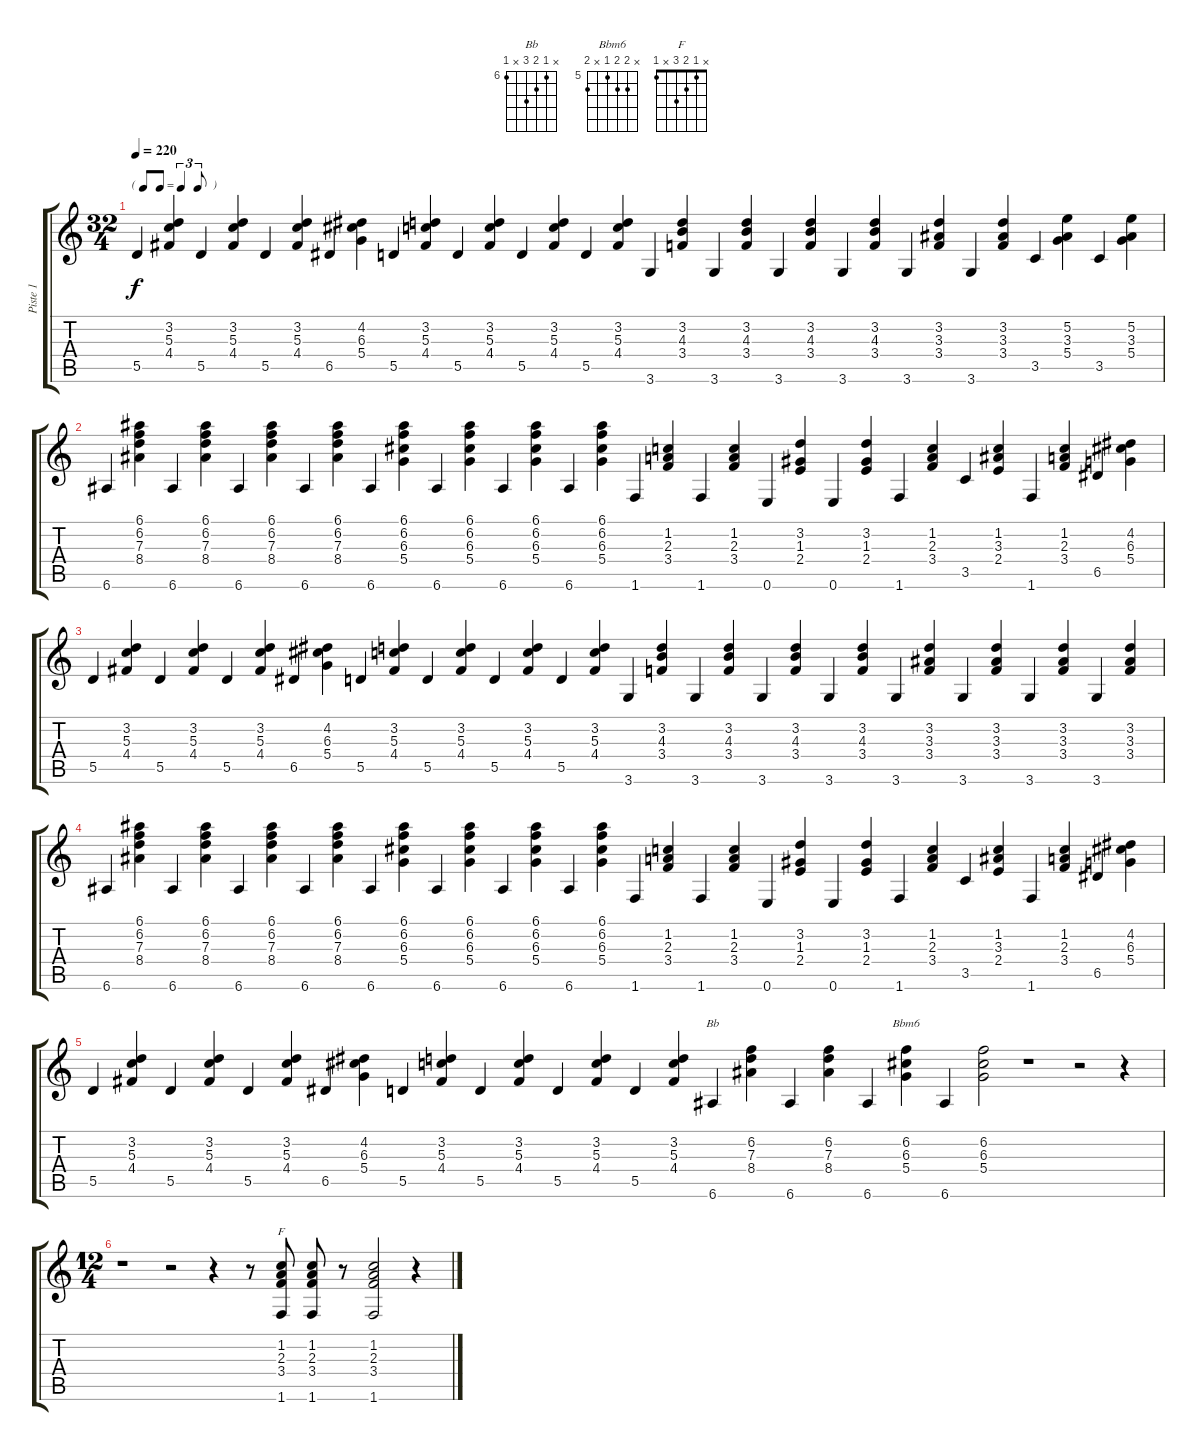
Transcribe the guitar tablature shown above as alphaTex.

\track ("Piste 1" "Piste 1") {instrument acousticguitarsteel}
\staff {score tabs}
\tuning (E4 B3 G3 D3 A2 E2) {hide}
\chord ("Bb" x 6 7 8 x 6) {firstfret 6}
\chord ("Bbm6" x 6 6 5 x 6) {firstfret 5}
\chord ("F" x 1 2 3 x 1)
\ts (32 4)
\tf triplet8th
\tempo 220
\clef g2
\ks c
5.5.4{dy f} (3.2 5.3 4.4).4 5.5.4 (3.2 5.3 4.4).4 5.5.4 (3.2 5.3 4.4).4 6.5.4 (4.2 6.3 5.4).4 5.5.4 (3.2 5.3 4.4).4 5.5.4 (3.2 5.3 4.4).4 5.5.4 (3.2 5.3 4.4).4 5.5.4 (3.2 5.3 4.4).4 3.6.4 (3.2 4.3 3.4).4 3.6.4 (3.2 4.3 3.4).4 3.6.4 (3.2 4.3 3.4).4 3.6.4 (3.2 4.3 3.4).4 3.6.4 (3.2 3.3 3.4).4 3.6.4 (3.2 3.3 3.4).4 3.5.4 (5.2 3.3 5.4).4 3.5.4 (5.2 3.3 5.4).4 |
6.6.4 (6.1 6.2 7.3 8.4).4 6.6.4 (6.1 6.2 7.3 8.4).4 6.6.4 (6.1 6.2 7.3 8.4).4 6.6.4 (6.1 6.2 7.3 8.4).4 6.6.4 (6.1 6.2 6.3 5.4).4 6.6.4 (6.1 6.2 6.3 5.4).4 6.6.4 (6.1 6.2 6.3 5.4).4 6.6.4 (6.1 6.2 6.3 5.4).4 1.6.4 (1.2 2.3 3.4).4 1.6.4 (1.2 2.3 3.4).4 0.6.4 (3.2 1.3 2.4).4 0.6.4 (3.2 1.3 2.4).4 1.6.4 (1.2 2.3 3.4).4 3.5.4 (1.2 3.3 2.4).4 1.6.4 (1.2 2.3 3.4).4 6.5.4 (4.2 6.3 5.4).4 |
5.5.4 (3.2 5.3 4.4).4 5.5.4 (3.2 5.3 4.4).4 5.5.4 (3.2 5.3 4.4).4 6.5.4 (4.2 6.3 5.4).4 5.5.4 (3.2 5.3 4.4).4 5.5.4 (3.2 5.3 4.4).4 5.5.4 (3.2 5.3 4.4).4 5.5.4 (3.2 5.3 4.4).4 3.6.4 (3.2 4.3 3.4).4 3.6.4 (3.2 4.3 3.4).4 3.6.4 (3.2 4.3 3.4).4 3.6.4 (3.2 4.3 3.4).4 3.6.4 (3.2 3.3 3.4).4 3.6.4 (3.2 3.3 3.4).4 3.6.4 (3.2 3.3 3.4).4 3.6.4 (3.2 3.3 3.4).4 |
6.6.4 (6.1 6.2 7.3 8.4).4 6.6.4 (6.1 6.2 7.3 8.4).4 6.6.4 (6.1 6.2 7.3 8.4).4 6.6.4 (6.1 6.2 7.3 8.4).4 6.6.4 (6.1 6.2 6.3 5.4).4 6.6.4 (6.1 6.2 6.3 5.4).4 6.6.4 (6.1 6.2 6.3 5.4).4 6.6.4 (6.1 6.2 6.3 5.4).4 1.6.4 (1.2 2.3 3.4).4 1.6.4 (1.2 2.3 3.4).4 0.6.4 (3.2 1.3 2.4).4 0.6.4 (3.2 1.3 2.4).4 1.6.4 (1.2 2.3 3.4).4 3.5.4 (1.2 3.3 2.4).4 1.6.4 (1.2 2.3 3.4).4 6.5.4 (4.2 6.3 5.4).4 |
5.5.4 (3.2 5.3 4.4).4 5.5.4 (3.2 5.3 4.4).4 5.5.4 (3.2 5.3 4.4).4 6.5.4 (4.2 6.3 5.4).4 5.5.4 (3.2 5.3 4.4).4 5.5.4 (3.2 5.3 4.4).4 5.5.4 (3.2 5.3 4.4).4 5.5.4 (3.2 5.3 4.4).4 6.6.4{ch "Bb"} (6.2 7.3 8.4).4 6.6.4 (6.2 7.3 8.4).4 6.6.4 (6.2 6.3 5.4).4{ch "Bbm6"} 6.6.4 (6.2 6.3 5.4).2 r.1 r.2 r.4 |
\ts (12 4)
r.1 r.2 r.4 r.8 (1.2 2.3 3.4 1.6).8{ch "F"} (1.2 2.3 3.4 1.6).8 r.8 (1.2 2.3 3.4 1.6).2 r.4
